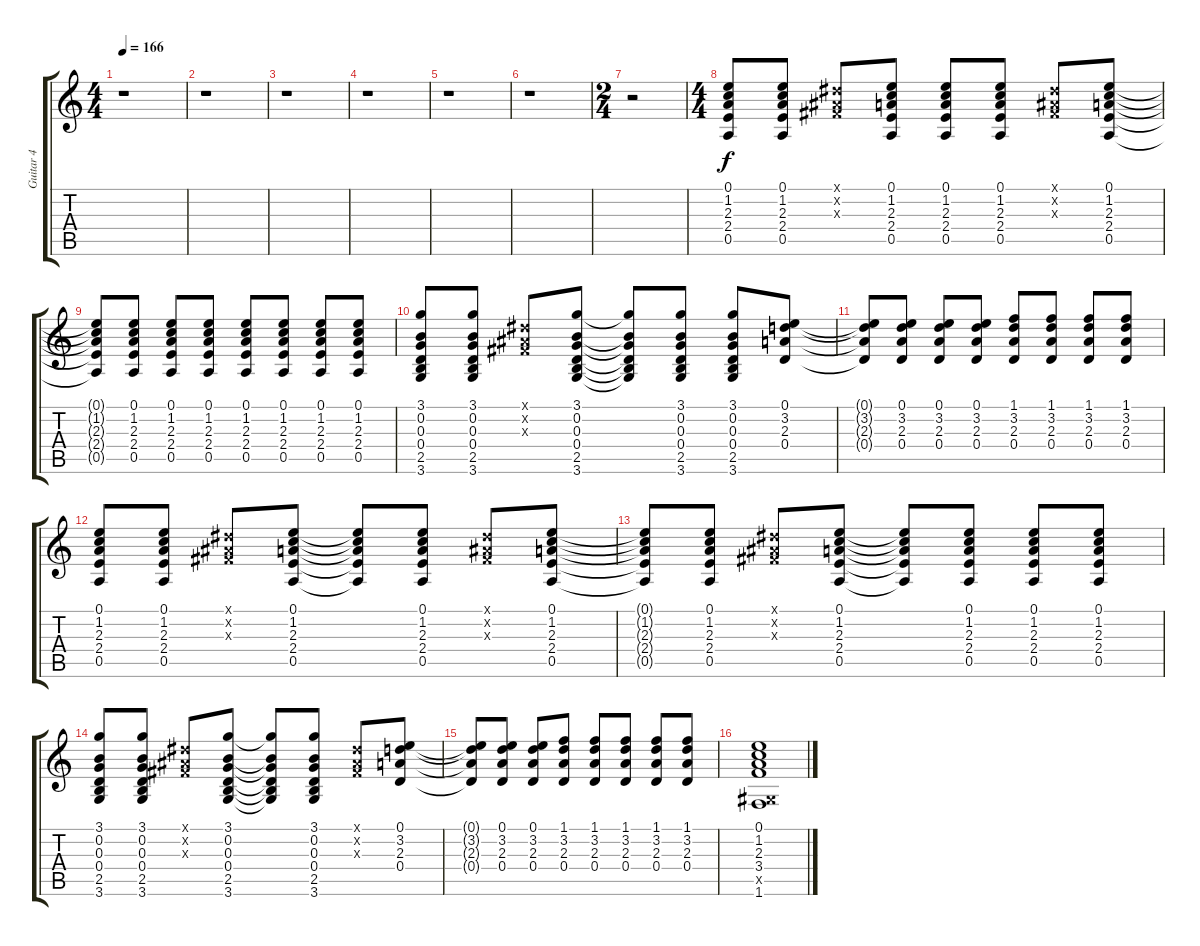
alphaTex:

\track ("Guitar 4" "Guitar 4") {instrument acousticguitarnylon}
\staff {score tabs}
\tuning (E4 B3 G3 D3 A2 E2) {hide}
\ts (4 4)
\tempo 166
\clef g2
\ks c
r.1{dy f instrument acousticguitarnylon} |
r.1 |
r.1 |
r.1 |
r.1 |
r.1 |
\ts (2 4)
r.2 |
\ts (4 4)
(0.1 1.2 2.3 2.4 0.5).8 (0.1 1.2 2.3 2.4 0.5).8 (-1.1{x} -1.2{x} -1.3{x}).8 (0.1 1.2 2.3 2.4 0.5).8 (0.1 1.2 2.3 2.4 0.5).8 (0.1 1.2 2.3 2.4 0.5).8 (-1.1{x} -1.2{x} -1.3{x}).8 (0.1 1.2 2.3 2.4 0.5).8 |
(0.1{t} 1.2{t} 2.3{t} 2.4{t} 0.5{t}).8 (0.1 1.2 2.3 2.4 0.5).8 (0.1 1.2 2.3 2.4 0.5).8 (0.1 1.2 2.3 2.4 0.5).8 (0.1 1.2 2.3 2.4 0.5).8 (0.1 1.2 2.3 2.4 0.5).8 (0.1 1.2 2.3 2.4 0.5).8 (0.1 1.2 2.3 2.4 0.5).8 |
(3.1 0.2 0.3 0.4 2.5 3.6).8 (3.1 0.2 0.3 0.4 2.5 3.6).8 (-1.1{x} -1.2{x} -1.3{x}).8 (3.1 0.2 0.3 0.4 2.5 3.6).8 (3.1{t} 0.2{t} 0.3{t} 0.4{t} 2.5{t} 3.6{t}).8 (3.1 0.2 0.3 0.4 2.5 3.6).8 (3.1 0.2 0.3 0.4 2.5 3.6).8 (0.1 3.2 2.3 0.4).8 |
(0.1{t} 3.2{t} 2.3{t} 0.4{t}).8 (0.1 3.2 2.3 0.4).8 (0.1 3.2 2.3 0.4).8 (0.1 3.2 2.3 0.4).8 (1.1 3.2 2.3 0.4).8 (1.1 3.2 2.3 0.4).8 (1.1 3.2 2.3 0.4).8 (1.1 3.2 2.3 0.4).8 |
(0.1 1.2 2.3 2.4 0.5).8 (0.1 1.2 2.3 2.4 0.5).8 (-1.1{x} -1.2{x} -1.3{x}).8 (0.1 1.2 2.3 2.4 0.5).8 (0.1{t} 1.2{t} 2.3{t} 2.4{t} 0.5{t}).8 (0.1 1.2 2.3 2.4 0.5).8 (-1.1{x} -1.2{x} -1.3{x}).8 (0.1 1.2 2.3 2.4 0.5).8 |
(0.1{t} 1.2{t} 2.3{t} 2.4{t} 0.5{t}).8 (0.1 1.2 2.3 2.4 0.5).8 (-1.1{x} -1.2{x} -1.3{x}).8 (0.1 1.2 2.3 2.4 0.5).8 (0.1{t} 1.2{t} 2.3{t} 2.4{t} 0.5{t}).8 (0.1 1.2 2.3 2.4 0.5).8 (0.1 1.2 2.3 2.4 0.5).8 (0.1 1.2 2.3 2.4 0.5).8 |
(3.1 0.2 0.3 0.4 2.5 3.6).8 (3.1 0.2 0.3 0.4 2.5 3.6).8 (-1.1{x} -1.2{x} -1.3{x}).8 (3.1 0.2 0.3 0.4 2.5 3.6).8 (3.1{t} 0.2{t} 0.3{t} 0.4{t} 2.5{t} 3.6{t}).8 (3.1 0.2 0.3 0.4 2.5 3.6).8 (-1.1{x} -1.2{x} -1.3{x}).8 (0.1 3.2 2.3 0.4).8 |
(0.1{t} 3.2{t} 2.3{t} 0.4{t}).8 (0.1 3.2 2.3 0.4).8 (0.1 3.2 2.3 0.4).8 (1.1 3.2 2.3 0.4).8 (1.1 3.2 2.3 0.4).8 (1.1 3.2 2.3 0.4).8 (1.1 3.2 2.3 0.4).8 (1.1 3.2 2.3 0.4).8 |
(0.1 1.2 2.3 3.4 -1.5{x} 1.6).1
